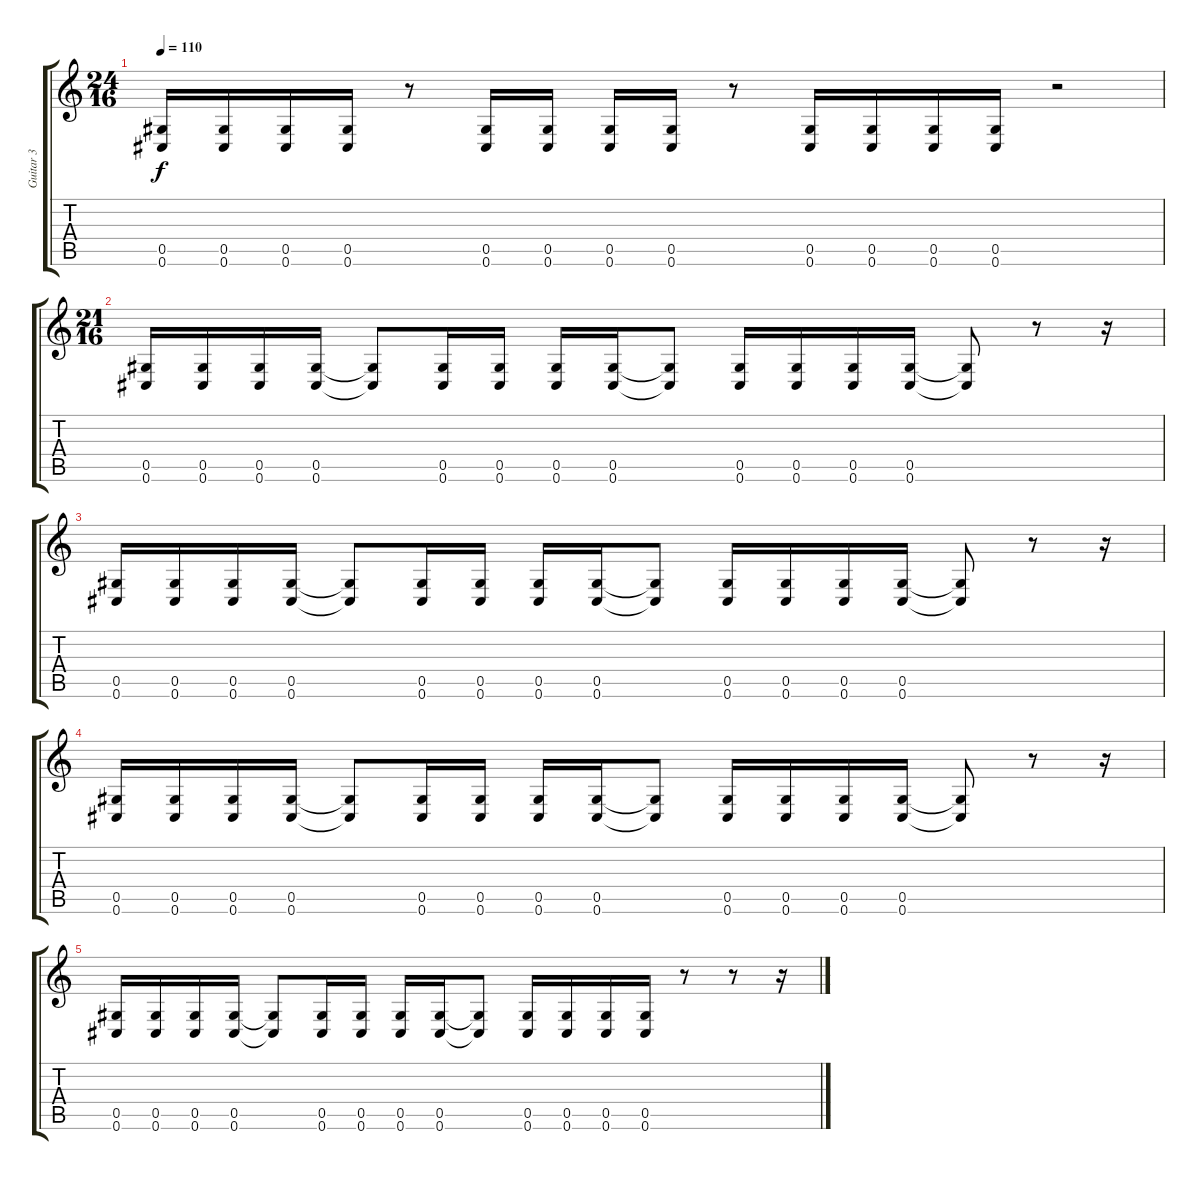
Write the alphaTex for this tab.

\track ("Guitar 3" "Guitar 3") {instrument distortionguitar}
\staff {score tabs}
\tuning (Eb4 Bb3 Gb3 Db3 Ab2 Db2) {hide}
\ts (24 16)
\tempo 110
\clef g2
\ks c
(0.5 0.6).16{dy f} (0.5 0.6).16 (0.5 0.6).16 (0.5 0.6).16 r.8 (0.5 0.6).16 (0.5 0.6).16 (0.5 0.6).16 (0.5 0.6).16 r.8 (0.5 0.6).16 (0.5 0.6).16 (0.5 0.6).16 (0.5 0.6).16 r.2 |
\ts (21 16)
(0.5 0.6).16 (0.5 0.6).16 (0.5 0.6).16 (0.5 0.6).16 (0.5{t} 0.6{t}).8 (0.5 0.6).16 (0.5 0.6).16 (0.5 0.6).16 (0.5 0.6).16 (0.5{t} 0.6{t}).8 (0.5 0.6).16 (0.5 0.6).16 (0.5 0.6).16 (0.5 0.6).16 (0.5{t} 0.6{t}).8 r.8 r.16 |
(0.5 0.6).16 (0.5 0.6).16 (0.5 0.6).16 (0.5 0.6).16 (0.5{t} 0.6{t}).8 (0.5 0.6).16 (0.5 0.6).16 (0.5 0.6).16 (0.5 0.6).16 (0.5{t} 0.6{t}).8 (0.5 0.6).16 (0.5 0.6).16 (0.5 0.6).16 (0.5 0.6).16 (0.5{t} 0.6{t}).8 r.8 r.16 |
(0.5 0.6).16 (0.5 0.6).16 (0.5 0.6).16 (0.5 0.6).16 (0.5{t} 0.6{t}).8 (0.5 0.6).16 (0.5 0.6).16 (0.5 0.6).16 (0.5 0.6).16 (0.5{t} 0.6{t}).8 (0.5 0.6).16 (0.5 0.6).16 (0.5 0.6).16 (0.5 0.6).16 (0.5{t} 0.6{t}).8 r.8 r.16 |
(0.5 0.6).16 (0.5 0.6).16 (0.5 0.6).16 (0.5 0.6).16 (0.5{t} 0.6{t}).8 (0.5 0.6).16 (0.5 0.6).16 (0.5 0.6).16 (0.5 0.6).16 (0.5{t} 0.6{t}).8 (0.5 0.6).16 (0.5 0.6).16 (0.5 0.6).16 (0.5 0.6).16 r.8 r.8 r.16
